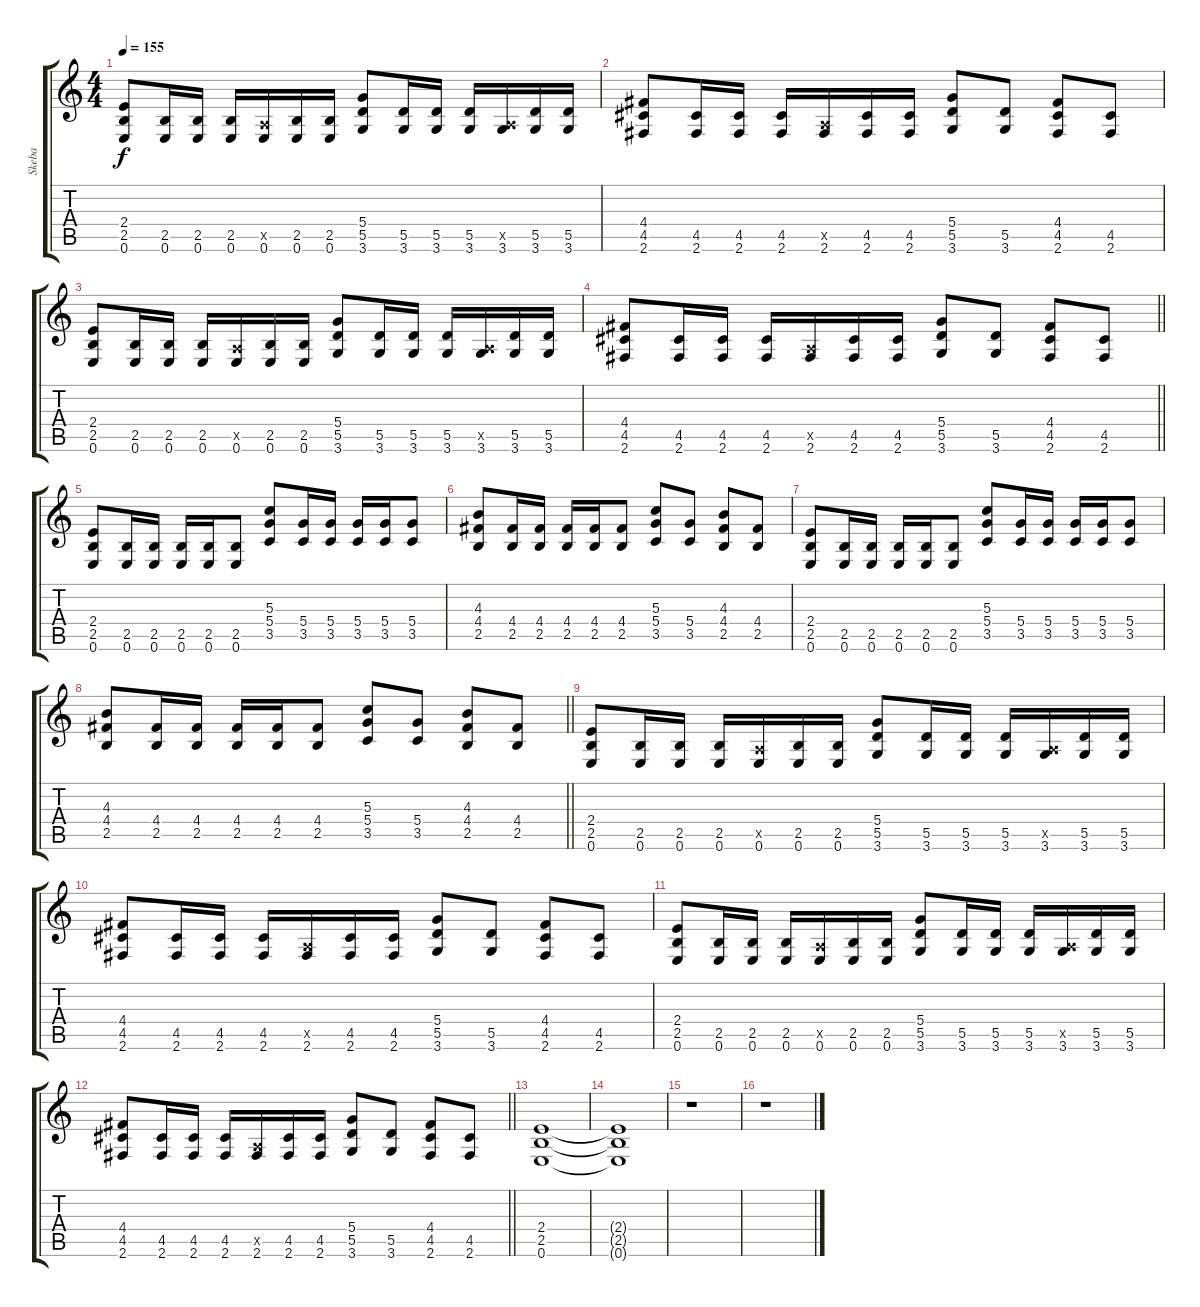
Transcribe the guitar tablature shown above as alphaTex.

\track ("Skeba" "Skeba") {instrument overdrivenguitar}
\staff {score tabs}
\tuning (E4 B3 G3 D3 A2 E2) {hide}
\ts (4 4)
\tempo 155
\clef g2
\ks c
(2.4 2.5 0.6).8{dy f} (2.5 0.6).16 (2.5 0.6).16 (2.5 0.6).16 (0.5{x} 0.6).16 (2.5 0.6).16 (2.5 0.6).16 (5.4 5.5 3.6).8 (5.5 3.6).16 (5.5 3.6).16 (5.5 3.6).16 (0.5{x} 3.6).16 (5.5 3.6).16 (5.5 3.6).16 |
(4.4 4.5 2.6).8 (4.5 2.6).16 (4.5 2.6).16 (4.5 2.6).16 (0.5{x} 2.6).16 (4.5 2.6).16 (4.5 2.6).16 (5.4 5.5 3.6).8 (5.5 3.6).8 (4.4 4.5 2.6).8 (4.5 2.6).8 |
(2.4 2.5 0.6).8 (2.5 0.6).16 (2.5 0.6).16 (2.5 0.6).16 (0.5{x} 0.6).16 (2.5 0.6).16 (2.5 0.6).16 (5.4 5.5 3.6).8 (5.5 3.6).16 (5.5 3.6).16 (5.5 3.6).16 (0.5{x} 3.6).16 (5.5 3.6).16 (5.5 3.6).16 |
\barLineRight lightlight
(4.4 4.5 2.6).8 (4.5 2.6).16 (4.5 2.6).16 (4.5 2.6).16 (0.5{x} 2.6).16 (4.5 2.6).16 (4.5 2.6).16 (5.4 5.5 3.6).8 (5.5 3.6).8 (4.4 4.5 2.6).8 (4.5 2.6).8 |
(2.4 2.5 0.6).8 (2.5 0.6).16 (2.5 0.6).16 (2.5 0.6).16 (2.5 0.6).16 (2.5 0.6).8 (5.3 5.4 3.5).8 (5.4 3.5).16 (5.4 3.5).16 (5.4 3.5).16 (5.4 3.5).16 (5.4 3.5).8 |
(4.3 4.4 2.5).8 (4.4 2.5).16 (4.4 2.5).16 (4.4 2.5).16 (4.4 2.5).16 (4.4 2.5).8 (5.3 5.4 3.5).8 (5.4 3.5).8 (4.3 4.4 2.5).8 (4.4 2.5).8 |
(2.4 2.5 0.6).8 (2.5 0.6).16 (2.5 0.6).16 (2.5 0.6).16 (2.5 0.6).16 (2.5 0.6).8 (5.3 5.4 3.5).8 (5.4 3.5).16 (5.4 3.5).16 (5.4 3.5).16 (5.4 3.5).16 (5.4 3.5).8 |
\barLineRight lightlight
(4.3 4.4 2.5).8 (4.4 2.5).16 (4.4 2.5).16 (4.4 2.5).16 (4.4 2.5).16 (4.4 2.5).8 (5.3 5.4 3.5).8 (5.4 3.5).8 (4.3 4.4 2.5).8 (4.4 2.5).8 |
(2.4 2.5 0.6).8 (2.5 0.6).16 (2.5 0.6).16 (2.5 0.6).16 (0.5{x} 0.6).16 (2.5 0.6).16 (2.5 0.6).16 (5.4 5.5 3.6).8 (5.5 3.6).16 (5.5 3.6).16 (5.5 3.6).16 (0.5{x} 3.6).16 (5.5 3.6).16 (5.5 3.6).16 |
(4.4 4.5 2.6).8 (4.5 2.6).16 (4.5 2.6).16 (4.5 2.6).16 (0.5{x} 2.6).16 (4.5 2.6).16 (4.5 2.6).16 (5.4 5.5 3.6).8 (5.5 3.6).8 (4.4 4.5 2.6).8 (4.5 2.6).8 |
(2.4 2.5 0.6).8 (2.5 0.6).16 (2.5 0.6).16 (2.5 0.6).16 (0.5{x} 0.6).16 (2.5 0.6).16 (2.5 0.6).16 (5.4 5.5 3.6).8 (5.5 3.6).16 (5.5 3.6).16 (5.5 3.6).16 (0.5{x} 3.6).16 (5.5 3.6).16 (5.5 3.6).16 |
\barLineRight lightlight
(4.4 4.5 2.6).8 (4.5 2.6).16 (4.5 2.6).16 (4.5 2.6).16 (0.5{x} 2.6).16 (4.5 2.6).16 (4.5 2.6).16 (5.4 5.5 3.6).8 (5.5 3.6).8 (4.4 4.5 2.6).8 (4.5 2.6).8 |
(2.4 2.5 0.6).1 |
(2.4{t} 2.5{t} 0.6{t}).1{volume 0} |
r.1 |
r.1
